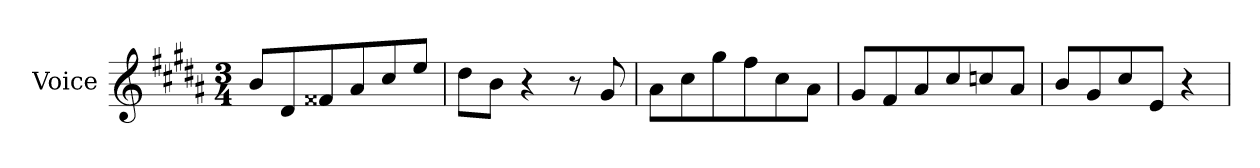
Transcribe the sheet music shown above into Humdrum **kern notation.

**kern
*part1
*staff1
*I"Voice
*I'Voice
*clefG2
*k[f#c#g#d#a#]
*M3/4
=1
8b/L
8d#/
8f##X/
8a#/
8cc#/
8ee/J
=2
8dd#\L
8b\J
4r
8r
8g#/
=3
8a#\L
8cc#\
8gg#\
8ff#\
8cc#\
8a#\J
=4
8g#/L
8f#/
8a#/
8cc#/
8ccn/
8a#/J
=5
8b/L
8g#/
8cc#/
8e/J
4r
=
*-
